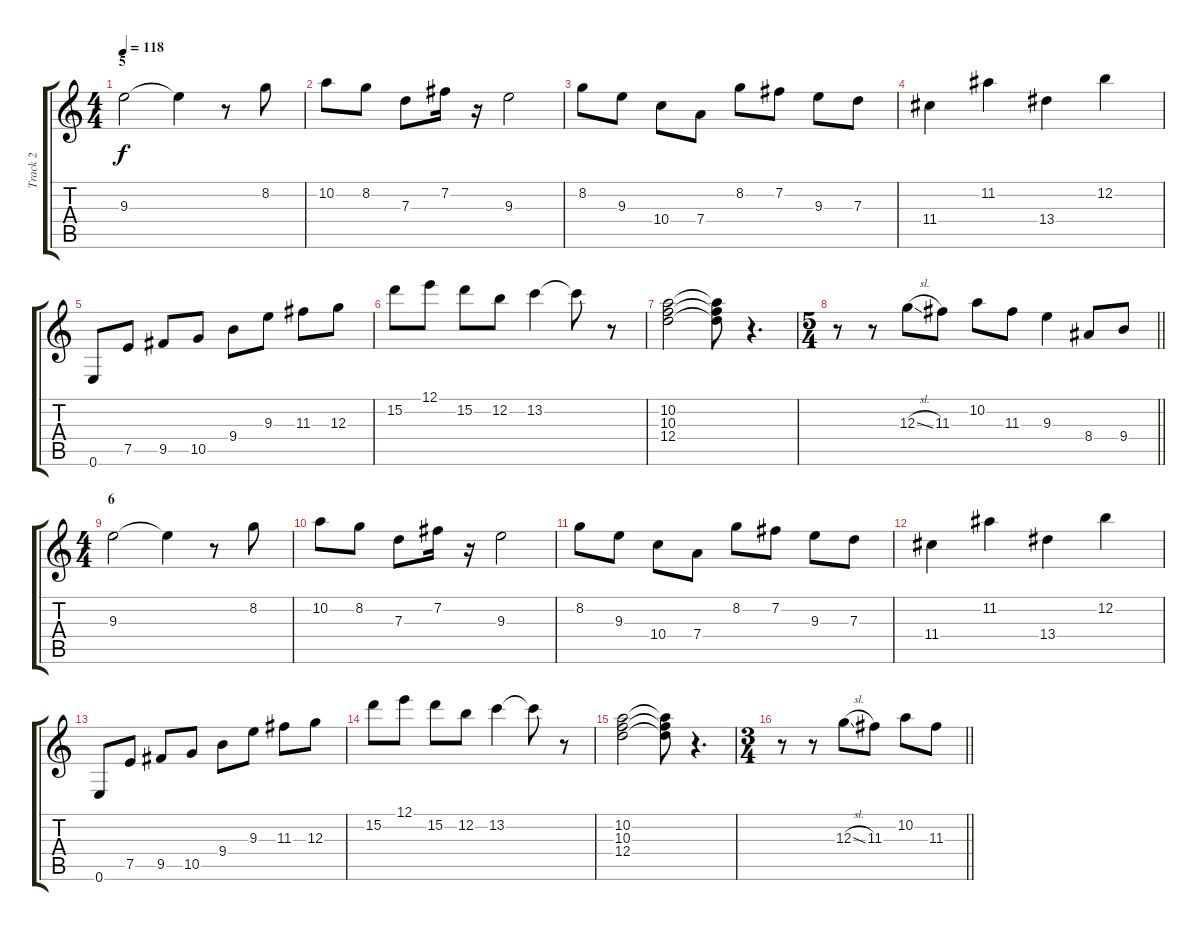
\track ("Track 2" "Track 2") {instrument electricguitarjazz}
\staff {score tabs}
\tuning (E4 B3 G3 D3 A2 E2) {hide}
\ts (4 4)
\section ("" "5")
\tempo 118
\clef g2
\ks c
9.3.2{dy f} 9.3{t}.4 r.8 8.2.8 |
10.2.8 8.2.8 7.3.8 7.2.16 r.16 9.3.2 |
8.2.8 9.3.8 10.4.8 7.4.8 8.2.8 7.2.8 9.3.8 7.3.8 |
11.4.4 11.2.4 13.4.4 12.2.4 |
0.6.8 7.5.8 9.5.8 10.5.8 9.4.8 9.3.8 11.3.8 12.3.8 |
15.2.8 12.1.8 15.2.8 12.2.8 13.2.4 13.2{t}.8 r.8 |
(10.2 10.3 12.4).2{volume 10} (10.2{t} 10.3{t} 12.4{t}).8 r.4{d} |
\ts (5 4)
\barLineRight lightlight
r.8 r.8 12.3{sl}.8{volume 13} 11.3.8 10.2.8 11.3.8 9.3.4 8.4.8 9.4.8 |
\ts (4 4)
\section ("" "6")
9.3.2 9.3{t}.4 r.8 8.2.8 |
10.2.8 8.2.8 7.3.8 7.2.16 r.16 9.3.2 |
8.2.8 9.3.8 10.4.8 7.4.8 8.2.8 7.2.8 9.3.8 7.3.8 |
11.4.4 11.2.4 13.4.4 12.2.4 |
0.6.8 7.5.8 9.5.8 10.5.8 9.4.8 9.3.8 11.3.8 12.3.8 |
15.2.8 12.1.8 15.2.8 12.2.8 13.2.4 13.2{t}.8 r.8 |
(10.2 10.3 12.4).2{volume 10} (10.2{t} 10.3{t} 12.4{t}).8 r.4{d} |
\ts (3 4)
\barLineRight lightlight
r.8 r.8 12.3{sl}.8{volume 13} 11.3.8 10.2.8 11.3.8
